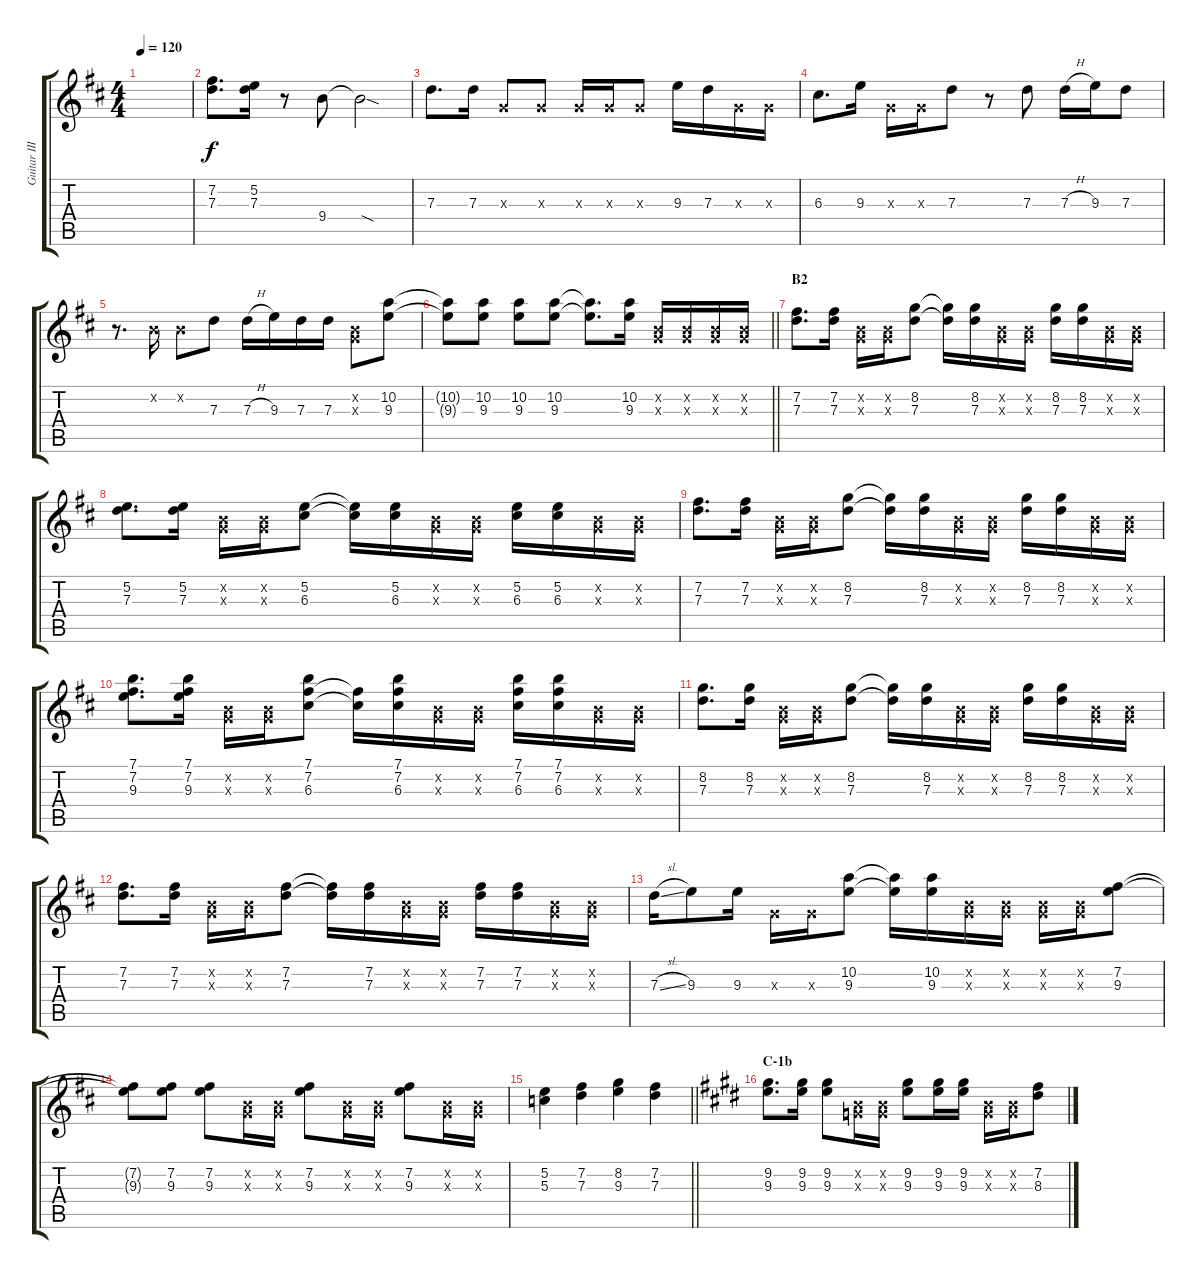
\track ("Guitar III (Nakano Azusa)" "Guitar III") {instrument electricguitarclean}
\staff {score tabs}
\tuning (E4 B3 G3 D3 A2 E2) {hide}
\ts (4 4)
\tempo 120
\clef g2
\ks d
|
(7.2 7.3).8{d} (5.2 7.3).16 r.8 9.4.8 9.4{sod t}.2 |
7.3.8{d} 7.3.16 0.3{x}.8 0.3{x}.8 0.3{x}.16 0.3{x}.16 0.3{x}.8 9.3.16 7.3.16 0.3{x}.16 0.3{x}.16 |
6.3.8{d} 9.3.16 0.3{x}.16 0.3{x}.16 7.3.8 r.8 7.3.8 7.3{h}.16 9.3.16 7.3.8 |
r.8{d} 0.2{x}.16 0.2{x}.8 7.3.8 7.3{h}.16 9.3.16 7.3.16 7.3.16 (0.2{x} 0.3{x}).8 (10.2 9.3).8 |
\barLineRight lightlight
(10.2{t} 9.3{t}).8 (10.2 9.3).8 (10.2 9.3).8 (10.2 9.3).8 (10.2{t} 9.3{t}).8{d} (10.2 9.3).16 (0.2{x} 0.3{x}).16 (0.2{x} 0.3{x}).16 (0.2{x} 0.3{x}).16 (0.2{x} 0.3{x}).16 |
\section ("" "B2")
(7.2 7.3).8{d} (7.2 7.3).16 (0.2{x} 0.3{x}).16 (0.2{x} 0.3{x}).16 (8.2 7.3).8 (8.2{t} 7.3{t}).16 (8.2 7.3).16 (0.2{x} 0.3{x}).16 (0.2{x} 0.3{x}).16 (8.2 7.3).16 (8.2 7.3).16 (0.2{x} 0.3{x}).16 (0.2{x} 0.3{x}).16 |
(5.2 7.3).8{d} (5.2 7.3).16 (0.2{x} 0.3{x}).16 (0.2{x} 0.3{x}).16 (5.2 6.3).8 (5.2{t} 6.3{t}).16 (5.2 6.3).16 (0.2{x} 0.3{x}).16 (0.2{x} 0.3{x}).16 (5.2 6.3).16 (5.2 6.3).16 (0.2{x} 0.3{x}).16 (0.2{x} 0.3{x}).16 |
(7.2 7.3).8{d} (7.2 7.3).16 (0.2{x} 0.3{x}).16 (0.2{x} 0.3{x}).16 (8.2 7.3).8 (8.2{t} 7.3{t}).16 (8.2 7.3).16 (0.2{x} 0.3{x}).16 (0.2{x} 0.3{x}).16 (8.2 7.3).16 (8.2 7.3).16 (0.2{x} 0.3{x}).16 (0.2{x} 0.3{x}).16 |
(7.1 7.2 9.3).8{d} (7.1 7.2 9.3).16 (0.2{x} 0.3{x}).16 (0.2{x} 0.3{x}).16 (7.1 7.2 6.3).8 (7.2{t} 6.3{t}).16 (7.1 7.2 6.3).16 (0.2{x} 0.3{x}).16 (0.2{x} 0.3{x}).16 (7.1 7.2 6.3).16 (7.1 7.2 6.3).16 (0.2{x} 0.3{x}).16 (0.2{x} 0.3{x}).16 |
(8.2 7.3).8{d} (8.2 7.3).16 (0.2{x} 0.3{x}).16 (0.2{x} 0.3{x}).16 (8.2 7.3).8 (8.2{t} 7.3{t}).16 (8.2 7.3).16 (0.2{x} 0.3{x}).16 (0.2{x} 0.3{x}).16 (8.2 7.3).16 (8.2 7.3).16 (0.2{x} 0.3{x}).16 (0.2{x} 0.3{x}).16 |
(7.2 7.3).8{d} (7.2 7.3).16 (0.2{x} 0.3{x}).16 (0.2{x} 0.3{x}).16 (7.2 7.3).8 (7.2{t} 7.3{t}).16 (7.2 7.3).16 (0.2{x} 0.3{x}).16 (0.2{x} 0.3{x}).16 (7.2 7.3).16 (7.2 7.3).16 (0.2{x} 0.3{x}).16 (0.2{x} 0.3{x}).16 |
7.3{sl}.16 9.3.8 9.3.16 0.3{x}.16 0.3{x}.16 (10.2 9.3).8 (10.2{t} 9.3{t}).16 (10.2 9.3).16 (0.2{x} 0.3{x}).16 (0.2{x} 0.3{x}).16 (0.2{x} 0.3{x}).16 (0.2{x} 0.3{x}).16 (7.2 9.3).8 |
(7.2{t} 9.3{t}).8 (7.2 9.3).8 (7.2 9.3).8 (0.2{x} 0.3{x}).16 (0.2{x} 0.3{x}).16 (7.2 9.3).8 (0.2{x} 0.3{x}).16 (0.2{x} 0.3{x}).16 (7.2 9.3).8 (0.2{x} 0.3{x}).16 (0.2{x} 0.3{x}).16 |
\barLineRight lightlight
(5.2 5.3).4 (7.2 7.3).4 (8.2 9.3).4 (7.2 7.3).4 |
\section ("" "C-1b")
\ks e
(9.2 9.3).8{d} (9.2 9.3).16 (9.2 9.3).8 (0.2{x} 0.3{x}).16 (0.2{x} 0.3{x}).16 (9.2 9.3).8 (9.2 9.3).16 (9.2 9.3).16 (0.2{x} 0.3{x}).16 (0.2{x} 0.3{x}).16 (7.2 8.3).8
